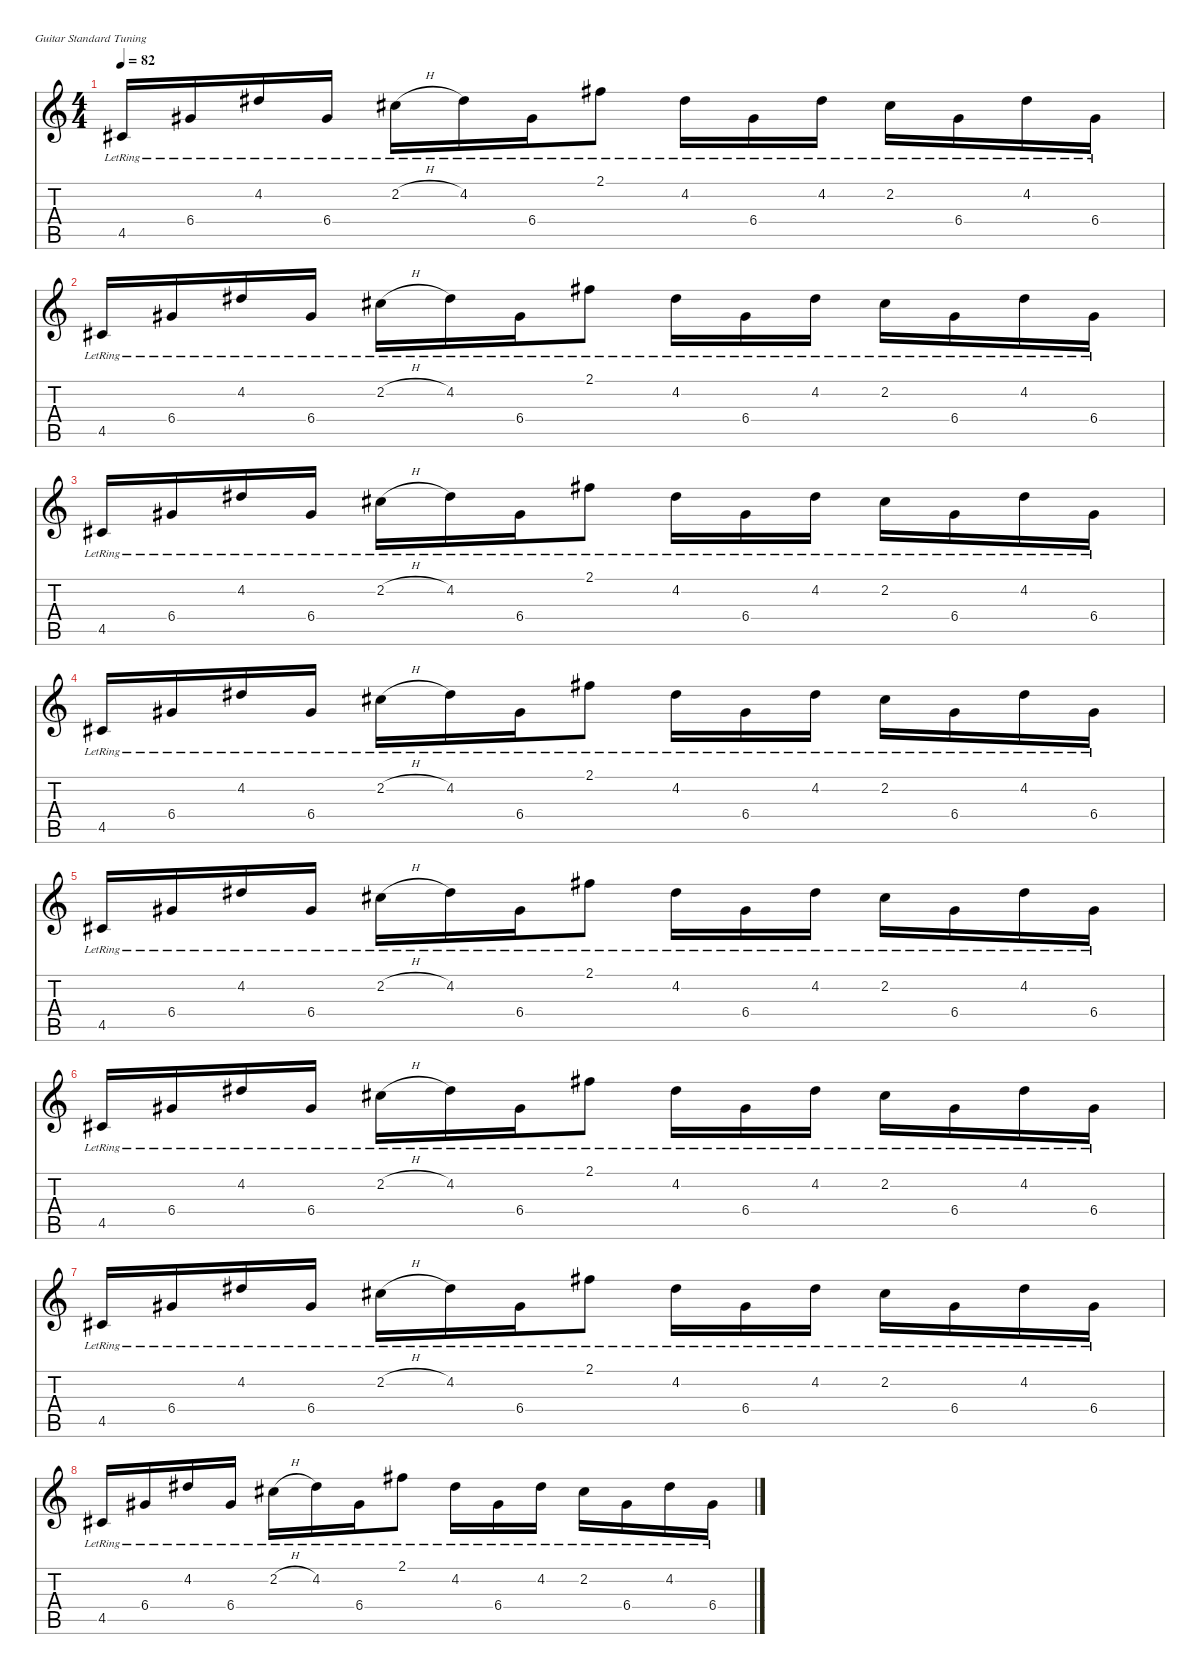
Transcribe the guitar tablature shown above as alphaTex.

\defaultSystemsLayout 4
\hideDynamics
\bracketExtendMode nobrackets
\singleTrackTrackNamePolicy hidden
\multiTrackTrackNamePolicy hidden
\firstSystemTrackNameMode fullname
\firstSystemTrackNameOrientation horizontal
\otherSystemsTrackNameOrientation horizontal
\track ("Guitar 2" "el.guit.") {instrument electricguitarclean}
\staff {score tabs}
\tuning (E4 B3 G3 D3 A2 E2)
\ts (4 4)
\tempo 82
\clef g2
\ks c
4.5{lr acc #}.16{dy f beam Up} 6.4{lr acc #}.16{beam Up} 4.2{lr acc #}.16{beam Up} 6.4{lr acc #}.16{beam Up} 2.2{h lr acc #}.16{beam Down} 4.2{lr acc #}.16{beam Down} 6.4{lr acc #}.16{beam Down} 2.1{lr acc #}.8{beam Down} 4.2{lr acc #}.16{beam Down} 6.4{lr acc #}.16{beam Down} 4.2{lr acc #}.16{beam Down} 2.2{lr acc #}.16{beam Down} 6.4{lr acc #}.16{beam Down} 4.2{lr acc #}.16{beam Down} 6.4{lr acc #}.16{beam Down} |
4.5{lr acc #}.16{beam Up} 6.4{lr acc #}.16{beam Up} 4.2{lr acc #}.16{beam Up} 6.4{lr acc #}.16{beam Up} 2.2{h lr acc #}.16{beam Down} 4.2{lr acc #}.16{beam Down} 6.4{lr acc #}.16{beam Down} 2.1{lr acc #}.8{beam Down} 4.2{lr acc #}.16{beam Down} 6.4{lr acc #}.16{beam Down} 4.2{lr acc #}.16{beam Down} 2.2{lr acc #}.16{beam Down} 6.4{lr acc #}.16{beam Down} 4.2{lr acc #}.16{beam Down} 6.4{lr acc #}.16{beam Down} |
4.5{lr acc #}.16{beam Up} 6.4{lr acc #}.16{beam Up} 4.2{lr acc #}.16{beam Up} 6.4{lr acc #}.16{beam Up} 2.2{h lr acc #}.16{beam Down} 4.2{lr acc #}.16{beam Down} 6.4{lr acc #}.16{beam Down} 2.1{lr acc #}.8{beam Down} 4.2{lr acc #}.16{beam Down} 6.4{lr acc #}.16{beam Down} 4.2{lr acc #}.16{beam Down} 2.2{lr acc #}.16{beam Down} 6.4{lr acc #}.16{beam Down} 4.2{lr acc #}.16{beam Down} 6.4{lr acc #}.16{beam Down} |
4.5{lr acc #}.16{beam Up} 6.4{lr acc #}.16{beam Up} 4.2{lr acc #}.16{beam Up} 6.4{lr acc #}.16{beam Up} 2.2{h lr acc #}.16{beam Down} 4.2{lr acc #}.16{beam Down} 6.4{lr acc #}.16{beam Down} 2.1{lr acc #}.8{beam Down} 4.2{lr acc #}.16{beam Down} 6.4{lr acc #}.16{beam Down} 4.2{lr acc #}.16{beam Down} 2.2{lr acc #}.16{beam Down} 6.4{lr acc #}.16{beam Down} 4.2{lr acc #}.16{beam Down} 6.4{lr acc #}.16{beam Down} |
4.5{lr acc #}.16{beam Up} 6.4{lr acc #}.16{beam Up} 4.2{lr acc #}.16{beam Up} 6.4{lr acc #}.16{beam Up} 2.2{h lr acc #}.16{beam Down} 4.2{lr acc #}.16{beam Down} 6.4{lr acc #}.16{beam Down} 2.1{lr acc #}.8{beam Down} 4.2{lr acc #}.16{beam Down} 6.4{lr acc #}.16{beam Down} 4.2{lr acc #}.16{beam Down} 2.2{lr acc #}.16{beam Down} 6.4{lr acc #}.16{beam Down} 4.2{lr acc #}.16{beam Down} 6.4{lr acc #}.16{beam Down} |
4.5{lr acc #}.16{beam Up} 6.4{lr acc #}.16{beam Up} 4.2{lr acc #}.16{beam Up} 6.4{lr acc #}.16{beam Up} 2.2{h lr acc #}.16{beam Down} 4.2{lr acc #}.16{beam Down} 6.4{lr acc #}.16{beam Down} 2.1{lr acc #}.8{beam Down} 4.2{lr acc #}.16{beam Down} 6.4{lr acc #}.16{beam Down} 4.2{lr acc #}.16{beam Down} 2.2{lr acc #}.16{beam Down} 6.4{lr acc #}.16{beam Down} 4.2{lr acc #}.16{beam Down} 6.4{lr acc #}.16{beam Down} |
4.5{lr acc #}.16{beam Up} 6.4{lr acc #}.16{beam Up} 4.2{lr acc #}.16{beam Up} 6.4{lr acc #}.16{beam Up} 2.2{h lr acc #}.16{beam Down} 4.2{lr acc #}.16{beam Down} 6.4{lr acc #}.16{beam Down} 2.1{lr acc #}.8{beam Down} 4.2{lr acc #}.16{beam Down} 6.4{lr acc #}.16{beam Down} 4.2{lr acc #}.16{beam Down} 2.2{lr acc #}.16{beam Down} 6.4{lr acc #}.16{beam Down} 4.2{lr acc #}.16{beam Down} 6.4{lr acc #}.16{beam Down} |
4.5{lr acc #}.16{beam Up} 6.4{lr acc #}.16{beam Up} 4.2{lr acc #}.16{beam Up} 6.4{lr acc #}.16{beam Up} 2.2{h lr acc #}.16{beam Down} 4.2{lr acc #}.16{beam Down} 6.4{lr acc #}.16{beam Down} 2.1{lr acc #}.8{beam Down} 4.2{lr acc #}.16{beam Down} 6.4{lr acc #}.16{beam Down} 4.2{lr acc #}.16{beam Down} 2.2{lr acc #}.16{beam Down} 6.4{lr acc #}.16{beam Down} 4.2{lr acc #}.16{beam Down} 6.4{lr acc #}.16{beam Down}
